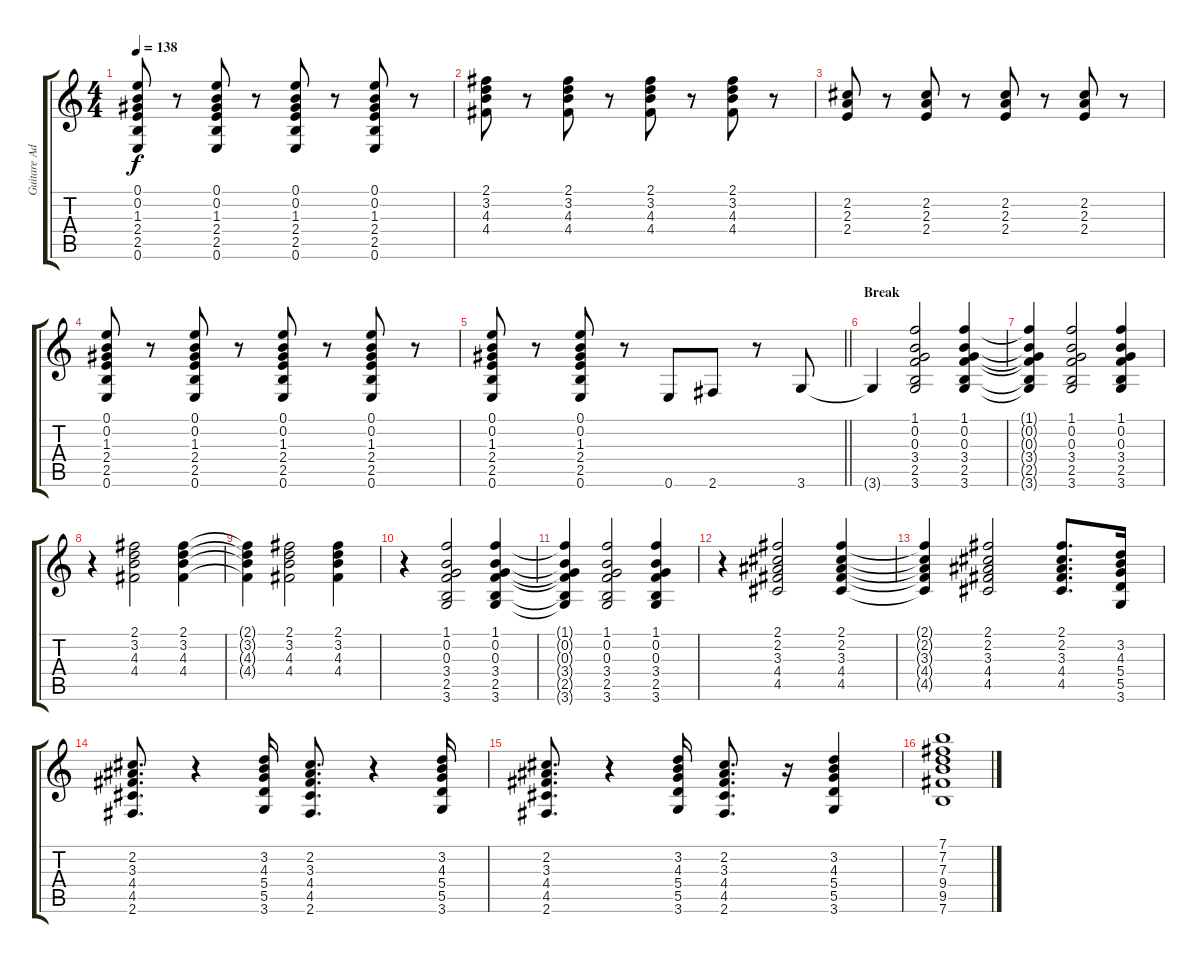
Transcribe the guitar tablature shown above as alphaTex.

\track ("Guitare Adrien" "Guitare Ad") {instrument overdrivenguitar}
\staff {score tabs}
\tuning (E4 B3 G3 D3 A2 E2) {hide}
\ts (4 4)
\tempo 138
\clef g2
\ks c
(0.1 0.2 1.3 2.4 2.5 0.6).8{dy f} r.8 (0.1 0.2 1.3 2.4 2.5 0.6).8 r.8 (0.1 0.2 1.3 2.4 2.5 0.6).8 r.8 (0.1 0.2 1.3 2.4 2.5 0.6).8 r.8 |
(2.1 3.2 4.3 4.4).8 r.8 (2.1 3.2 4.3 4.4).8 r.8 (2.1 3.2 4.3 4.4).8 r.8 (2.1 3.2 4.3 4.4).8 r.8 |
(2.2 2.3 2.4).8 r.8 (2.2 2.3 2.4).8 r.8 (2.2 2.3 2.4).8 r.8 (2.2 2.3 2.4).8 r.8 |
(0.1 0.2 1.3 2.4 2.5 0.6).8 r.8 (0.1 0.2 1.3 2.4 2.5 0.6).8 r.8 (0.1 0.2 1.3 2.4 2.5 0.6).8 r.8 (0.1 0.2 1.3 2.4 2.5 0.6).8 r.8 |
\barLineRight lightlight
(0.1 0.2 1.3 2.4 2.5 0.6).8 r.8 (0.1 0.2 1.3 2.4 2.5 0.6).8 r.8 0.6.8 2.6.8 r.8 3.6.8 |
\section ("" "Break")
3.6{t}.4 (1.1 0.2 0.3 3.4 2.5 3.6).2 (1.1 0.2 0.3 3.4 2.5 3.6).4 |
(1.1{t} 0.2{t} 0.3{t} 3.4{t} 2.5{t} 3.6{t}).4 (1.1 0.2 0.3 3.4 2.5 3.6).2 (1.1 0.2 0.3 3.4 2.5 3.6).4 |
r.4 (2.1 3.2 4.3 4.4).2 (2.1 3.2 4.3 4.4).4 |
(2.1{t} 3.2{t} 4.3{t} 4.4{t}).4 (2.1 3.2 4.3 4.4).2 (2.1 3.2 4.3 4.4).4 |
r.4 (1.1 0.2 0.3 3.4 2.5 3.6).2 (1.1 0.2 0.3 3.4 2.5 3.6).4 |
(1.1{t} 0.2{t} 0.3{t} 3.4{t} 2.5{t} 3.6{t}).4 (1.1 0.2 0.3 3.4 2.5 3.6).2 (1.1 0.2 0.3 3.4 2.5 3.6).4 |
r.4 (2.1 2.2 3.3 4.4 4.5).2 (2.1 2.2 3.3 4.4 4.5).4 |
(2.1{t} 2.2{t} 3.3{t} 4.4{t} 4.5{t}).4 (2.1 2.2 3.3 4.4 4.5).2 (2.1 2.2 3.3 4.4 4.5).8{d} (3.2 4.3 5.4 5.5 3.6).16 |
(2.2 3.3 4.4 4.5 2.6).8{d} r.4 (3.2 4.3 5.4 5.5 3.6).16 (2.2 3.3 4.4 4.5 2.6).8{d} r.4 (3.2 4.3 5.4 5.5 3.6).16 |
(2.2 3.3 4.4 4.5 2.6).8{d} r.4 (3.2 4.3 5.4 5.5 3.6).16 (2.2 3.3 4.4 4.5 2.6).8{d} r.16 (3.2 4.3 5.4 5.5 3.6).4 |
(7.1 7.2 7.3 9.4 9.5 7.6).1{volume 0}
